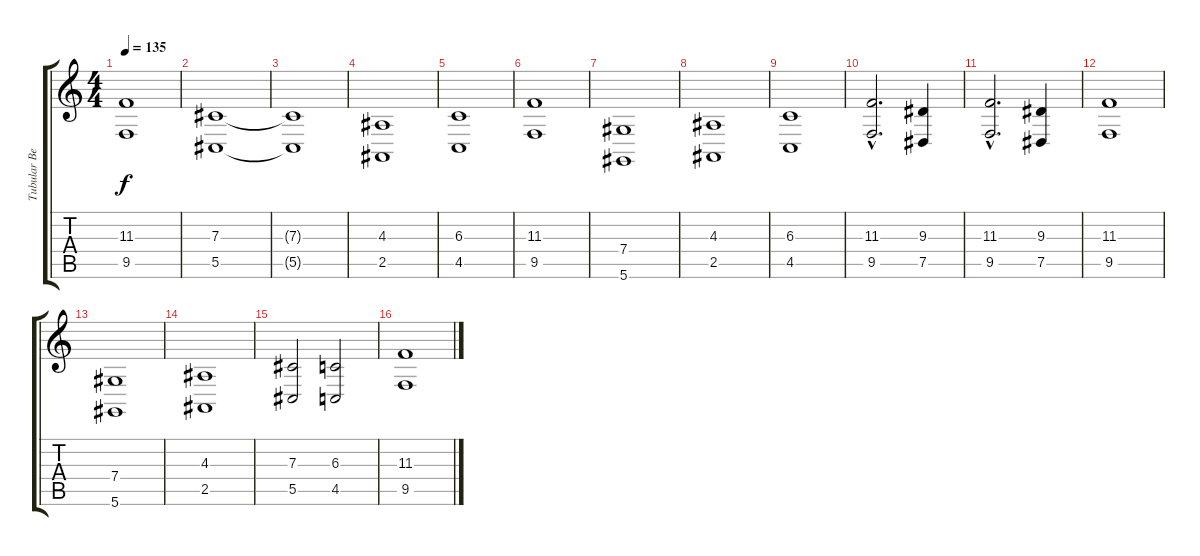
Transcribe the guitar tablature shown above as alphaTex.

\track ("Tubular Bells" "Tubular Be") {instrument tubularbells}
\staff {score tabs}
\tuning (Eb4 Bb3 Gb3 Db3 Ab2 Eb2) {hide}
\ts (4 4)
\tempo 135
\clef g2
\ks c
(11.3{t} 9.5{t}).1{dy f} |
(7.3 5.5).1 |
(7.3{t} 5.5{t}).1 |
(4.3 2.5).1 |
(6.3 4.5).1 |
(11.3 9.5).1 |
(7.4 5.6).1 |
(4.3 2.5).1 |
(6.3 4.5).1 |
(11.3{hac} 9.5{hac}).2{d} (9.3 7.5).4 |
(11.3{hac} 9.5{hac}).2{d} (9.3 7.5).4 |
(11.3 9.5).1 |
(7.4 5.6).1 |
(4.3 2.5).1 |
(7.3 5.5).2 (6.3 4.5).2 |
(11.3 9.5).1
